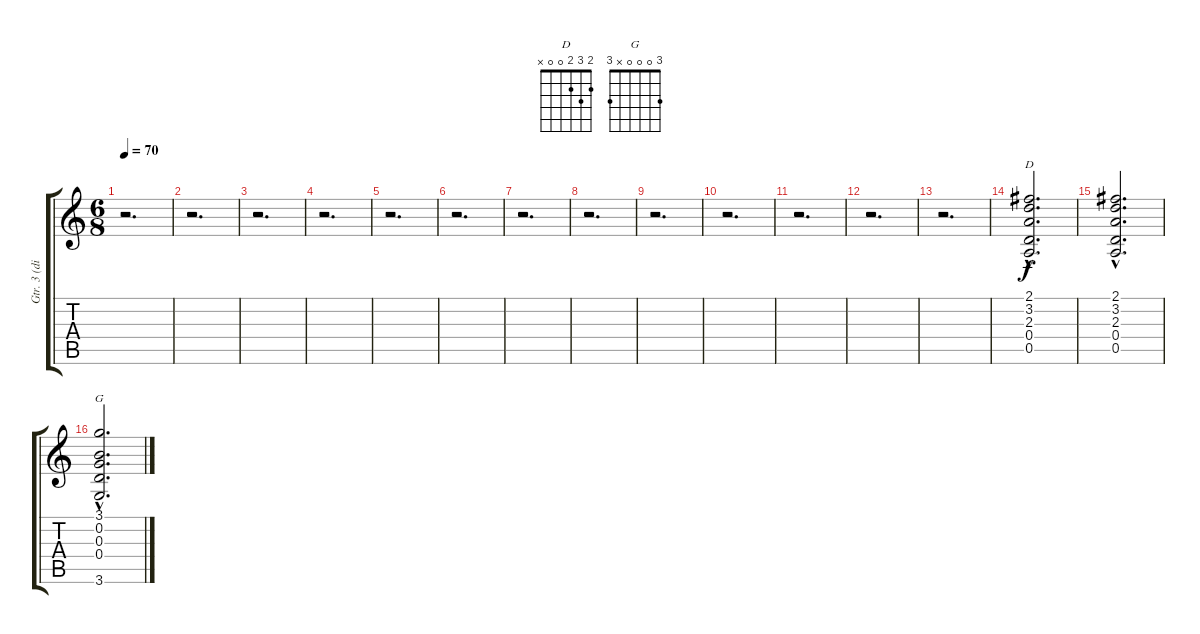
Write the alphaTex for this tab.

\track ("Gtr. 3 (dist.)" "Gtr. 3 (di") {instrument distortionguitar}
\staff {score tabs}
\tuning (E4 B3 G3 D3 A2 E2) {hide}
\chord ("D" 2 3 2 0 0 x)
\chord ("G" 3 0 0 0 x 3)
\ts (6 8)
\tempo 70
\clef g2
\ks c
r.2{d dy f} |
r.2{d} |
r.2{d} |
r.2{d} |
r.2{d} |
r.2{d} |
r.2{d} |
r.2{d} |
r.2{d} |
r.2{d} |
r.2{d} |
r.2{d} |
r.2{d} |
(2.1{hac} 3.2{hac} 2.3{hac} 0.4{hac} 0.5{hac}).2{d ch "D"} |
(2.1{hac} 3.2{hac} 2.3{hac} 0.4{hac} 0.5{hac}).2{d} |
(3.1{hac} 0.2{hac} 0.3{hac} 0.4{hac} 3.6{hac}).2{d ch "G"}
